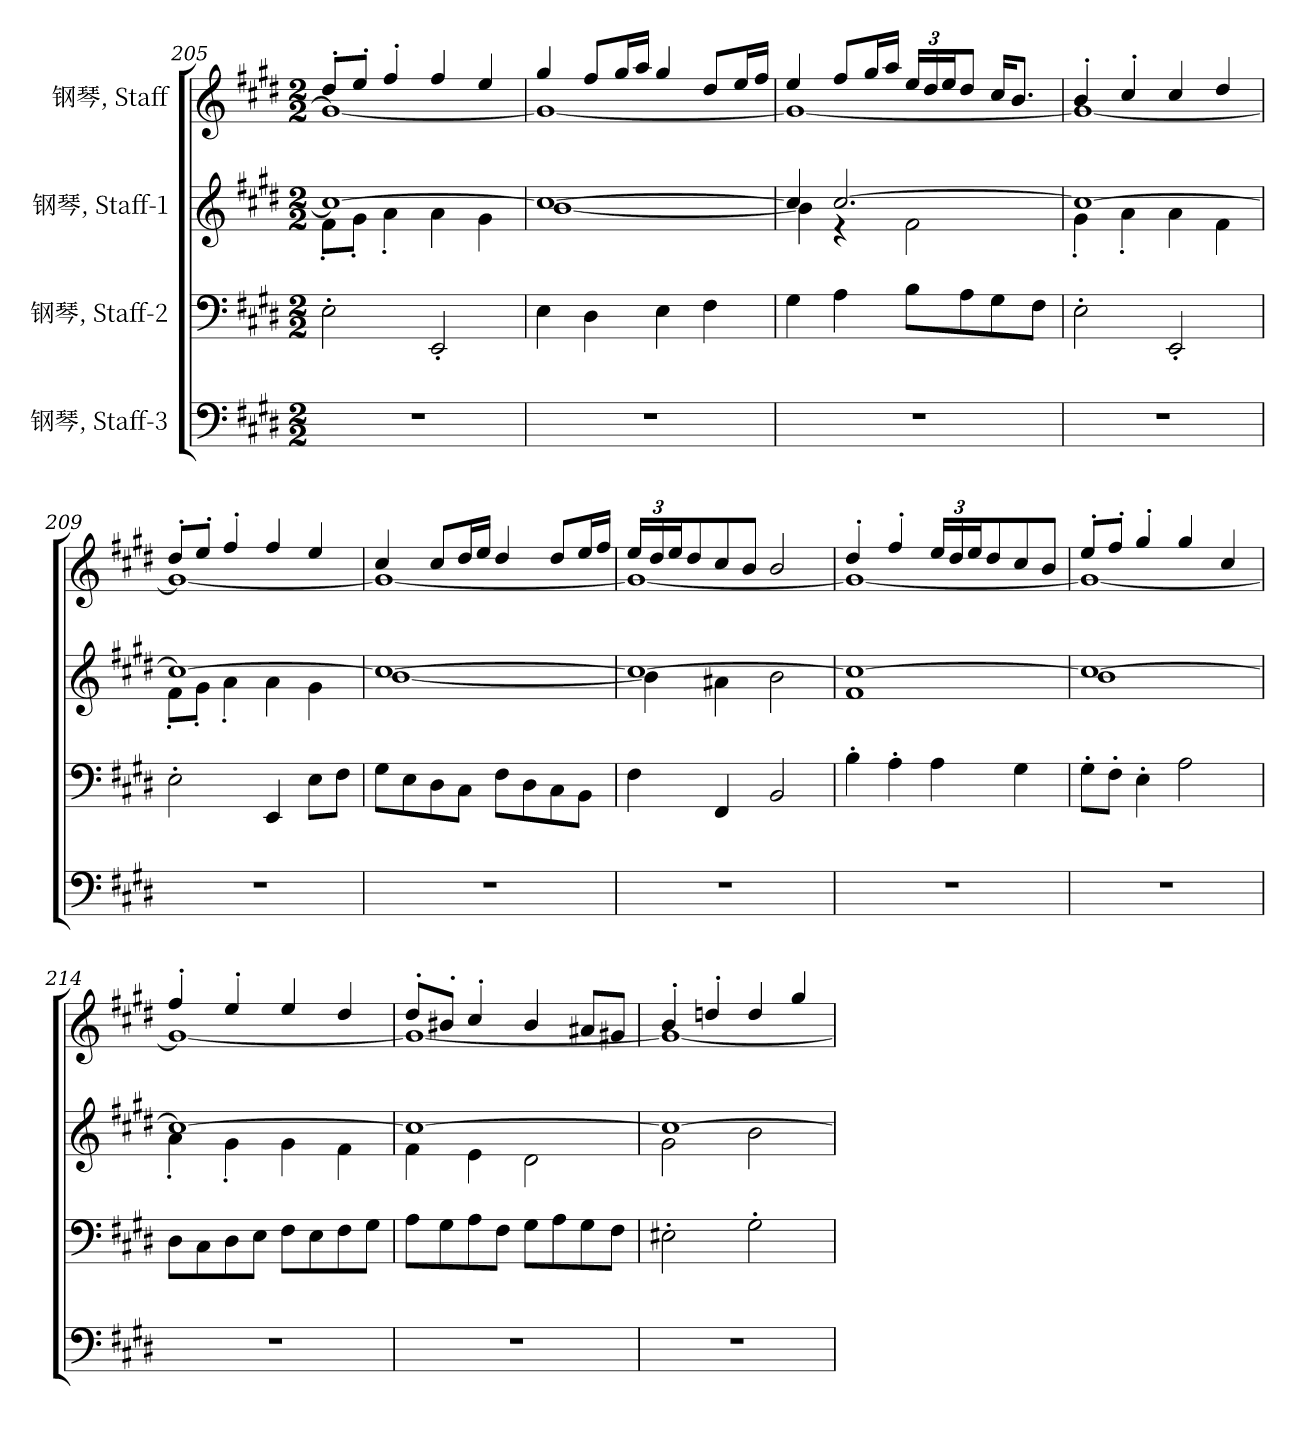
**kern	**kern	**kern	**kern
*part4	*part3	*part2	*part1
*staff4	*staff3	*staff2	*staff1
*I"钢琴, Staff-3	*I"钢琴, Staff-2	*I"钢琴, Staff-1	*I"钢琴, Staff
*clefF4	*clefF4	*clefG2	*clefG2
*k[f#c#g#d#]	*k[f#c#g#d#]	*k[f#c#g#d#]	*k[f#c#g#d#]
*M2/2	*M2/2	*M2/2	*M2/2
=205	=205	=205	=205
*	*	*^	*^
1r	2E'\	1cc#_	8f#'\L	8dd#'/L	1g_
.	.	.	8g#'\J	8ee'/J	.
.	.	.	4a'\	4ff#'/	.
.	2EE'/	.	4a\	4ff#/	.
.	.	.	4g#\	4ee/	.
=206	=206	=206	=206	=206	=206
1r	4E\	1cc#_	[1b	4gg#/	1g_
.	4D#\	.	.	8ff#/L	.
.	.	.	.	16gg#/L	.
.	.	.	.	16aa/JJ	.
.	4E\	.	.	4gg#/	.
.	4F#\	.	.	8dd#/L	.
.	.	.	.	16ee/L	.
.	.	.	.	16ff#/JJ	.
!!LO:LB:g=z	!!
=207	=207	=207	=207	=207	=207
1r	4G#\	4cc#/]	4b\]	4ee/	1g_
.	4A\	[2.cc#/	4r	8ff#/L	.
.	.	.	.	16gg#/L	.
.	.	.	.	16aa/JJ	.
*	*	*	*	*Xbrackettup	*
.	8B\L	.	2f#\	24ee/LL	.
.	.	.	.	24dd#/	.
.	.	.	.	24ee/J	.
.	8A\	.	.	8dd#/J	.
.	8G#\	.	.	16cc#/KL	.
.	.	.	.	8.b/J	.
.	8F#\J	.	.	.	.
=208	=208	=208	=208	=208	=208
1r	2E'\	1cc#_	4g#'\	4b'/	1g_
.	.	.	4a'\	4cc#'/	.
.	2EE'/	.	4a\	4cc#/	.
.	.	.	4f#\	4dd#/	.
=209	=209	=209	=209	=209	=209
1r	2E'\	1cc#_	8f#'\L	8dd#'/L	1g_
.	.	.	8g#'\J	8ee'/J	.
.	.	.	4a'\	4ff#'/	.
.	4EE/	.	4a\	4ff#/	.
.	8E\L	.	4g#\	4ee/	.
.	8F#\J	.	.	.	.
=210	=210	=210	=210	=210	=210
1r	8G#\L	1cc#_	[1b	4cc#/	1g_
.	8E\	.	.	.	.
.	8D#\	.	.	8cc#/L	.
.	8C#\J	.	.	16dd#/L	.
.	.	.	.	16ee/JJ	.
.	8F#\L	.	.	4dd#/	.
.	8D#\	.	.	.	.
.	8C#\	.	.	8dd#/L	.
.	8BB\J	.	.	16ee/L	.
.	.	.	.	16ff#/JJ	.
=211	=211	=211	=211	=211	=211
1r	4F#\	1cc#_	4b\]	24ee/LL	1g_
.	.	.	.	24dd#/	.
.	.	.	.	24ee/J	.
.	.	.	.	8dd#/	.
.	4FF#/	.	4a#X\	8cc#/	.
.	.	.	.	8b/J	.
.	2BB/	.	2b\	2b/	.
!!LO:PB:g=z	!!
=212	=212	=212	=212	=212	=212
1r	4B'\	1cc#_	1f#	4dd#'/	1g_
.	4A'\	.	.	4ff#'/	.
.	4A\	.	.	24ee/LL	.
.	.	.	.	24dd#/	.
.	.	.	.	24ee/J	.
.	.	.	.	8dd#/	.
.	4G#\	.	.	8cc#/	.
.	.	.	.	8b/J	.
=213	=213	=213	=213	=213	=213
1r	8G#'\L	1cc#_	1b	8ee'/L	1g_
.	8F#'\J	.	.	8ff#'/J	.
.	4E'\	.	.	4gg#'/	.
.	2A\	.	.	4gg#/	.
.	.	.	.	4cc#/	.
=214	=214	=214	=214	=214	=214
1r	8D#\L	1cc#_	4a'\	4ff#'/	1g_
.	8C#\	.	.	.	.
.	8D#\	.	4g#'\	4ee'/	.
.	8E\J	.	.	.	.
.	8F#\L	.	4g#\	4ee/	.
.	8E\	.	.	.	.
.	8F#\	.	4f#\	4dd#/	.
.	8G#\J	.	.	.	.
=215	=215	=215	=215	=215	=215
1r	8A\L	1cc#_	4f#\	8dd#'/L	1g_
.	8G#\	.	.	8b#X'/J	.
.	8A\	.	4e\	4cc#'/	.
.	8F#\J	.	.	.	.
.	8G#\L	.	2d#\	4b#/	.
.	8A\	.	.	.	.
.	8G#\	.	.	8a#X/L	.
.	8F#\J	.	.	8g#X/J	.
=216	=216	=216	=216	=216	=216
1r	2E#X'\	1cc#_	2g#\	4b'/	1g_
.	.	.	.	4ddn'/	.
.	2G#'\	.	2b\	4dd/	.
.	.	.	.	4gg#/	.
*	*	*v	*v	*	*
*	*	*	*v	*v
=	=	=	=
*-	*-	*-	*-
